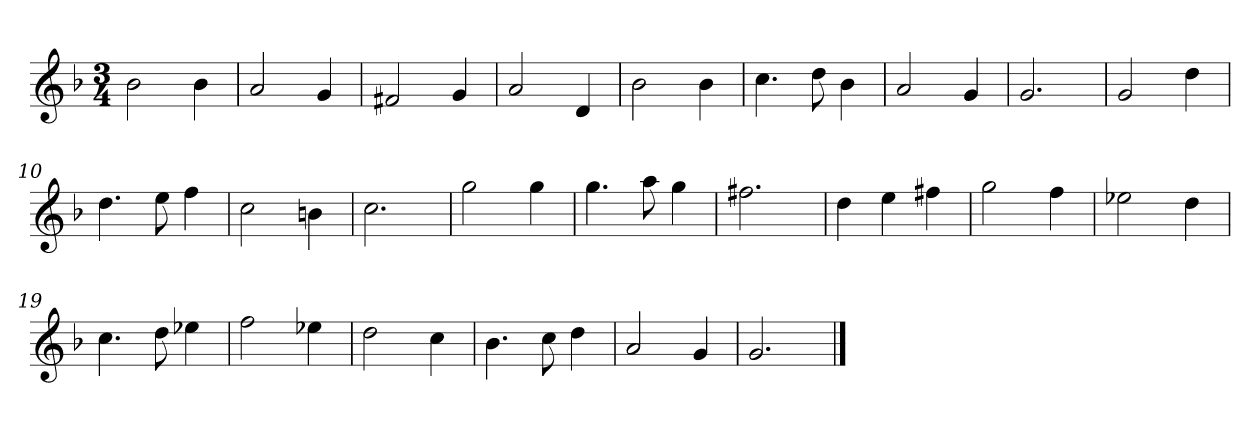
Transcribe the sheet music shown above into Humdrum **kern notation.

**kern
*part1
*staff1
*k[b-]
*M3/4
*MM120
=1
2b-
4b-
=2
2a
4g
=3
2f#X
4g
=4
2a
4d
=5
2b-
4b-
=6
4.cc
8dd
4b-
=7
2a
4g
=8
2.g
=9
2g
4dd
=10
4.dd
8ee
4ff
=11
2cc
4bn
=12
2.cc
=13
2gg
4gg
=14
4.gg
8aa
4gg
=15
2.ff#X
=16
4dd
4ee
4ff#X
=17
2gg
4ff
=18
2ee-X
4dd
=19
4.cc
8dd
4ee-X
=20
2ff
4ee-X
=21
2dd
4cc
=22
4.b-
8cc
4dd
=23
2a
4g
=24
2.g
==
*-
